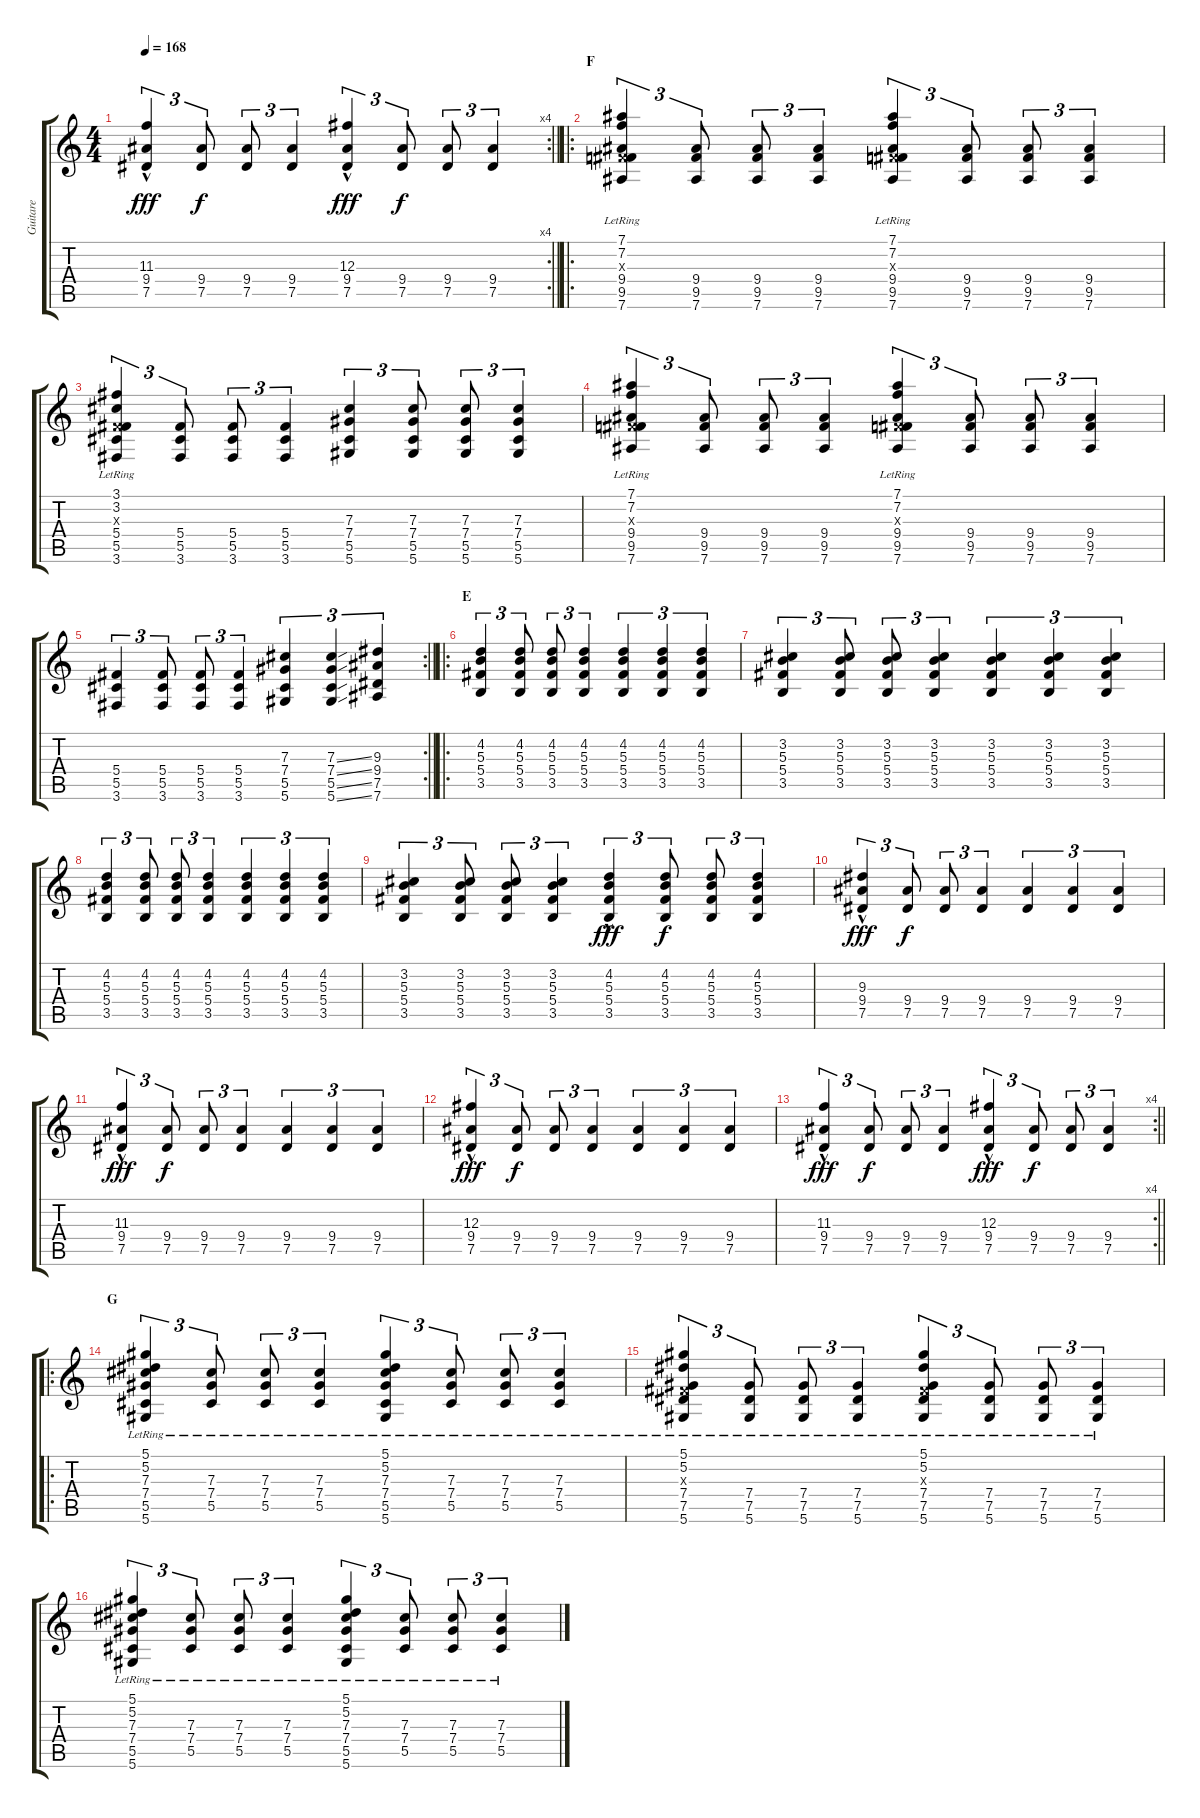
\track ("Guitare" "Guitare") {instrument distortionguitar}
\staff {score tabs}
\tuning (Eb4 Bb3 Gb3 Db3 Ab2 Eb2) {hide}
\rc 4
\ts (4 4)
\tempo 168
\clef g2
\barLineRight lightlight
\ks c
(11.3{hac} 9.4 7.5).4{tu (3 2) dy fff} (9.4 7.5).8{tu (3 2) dy f} (9.4 7.5).8{tu (3 2)} (9.4 7.5).4{tu (3 2)} (12.3{hac} 9.4 7.5).4{tu (3 2) dy fff} (9.4 7.5).8{tu (3 2) dy f} (9.4 7.5).8{tu (3 2)} (9.4 7.5).4{tu (3 2)} |
\ro
\section ("" "F")
(7.1{lr} 7.2{lr} 0.3{x} 9.4 9.5 7.6).4{tu (3 2)} (9.4 9.5 7.6).8{tu (3 2)} (9.4 9.5 7.6).8{tu (3 2)} (9.4 9.5 7.6).4{tu (3 2)} (7.1{lr} 7.2{lr} 0.3{x} 9.4 9.5 7.6).4{tu (3 2)} (9.4 9.5 7.6).8{tu (3 2)} (9.4 9.5 7.6).8{tu (3 2)} (9.4 9.5 7.6).4{tu (3 2)} |
(3.1{lr} 3.2{lr} 0.3{x} 5.4 5.5 3.6).4{tu (3 2)} (5.4 5.5 3.6).8{tu (3 2)} (5.4 5.5 3.6).8{tu (3 2)} (5.4 5.5 3.6).4{tu (3 2)} (7.3 7.4 5.5 5.6).4{tu (3 2)} (7.3 7.4 5.5 5.6).8{tu (3 2)} (7.3 7.4 5.5 5.6).8{tu (3 2)} (7.3 7.4 5.5 5.6).4{tu (3 2)} |
(7.1{lr} 7.2{lr} 0.3{x} 9.4 9.5 7.6).4{tu (3 2)} (9.4 9.5 7.6).8{tu (3 2)} (9.4 9.5 7.6).8{tu (3 2)} (9.4 9.5 7.6).4{tu (3 2)} (7.1{lr} 7.2{lr} 0.3{x} 9.4 9.5 7.6).4{tu (3 2)} (9.4 9.5 7.6).8{tu (3 2)} (9.4 9.5 7.6).8{tu (3 2)} (9.4 9.5 7.6).4{tu (3 2)} |
\rc 2
\barLineRight lightlight
(5.4 5.5 3.6).4{tu (3 2)} (5.4 5.5 3.6).8{tu (3 2)} (5.4 5.5 3.6).8{tu (3 2)} (5.4 5.5 3.6).4{tu (3 2)} (7.3 7.4 5.5 5.6).4{tu (3 2)} (7.3{ss} 7.4{ss} 5.5{ss} 5.6{ss}).4{tu (3 2)} (9.3 9.4 7.5 7.6).4{tu (3 2)} |
\ro
\section ("" "E")
(4.2 5.3 5.4 3.5).4{tu (3 2)} (4.2 5.3 5.4 3.5).8{tu (3 2)} (4.2 5.3 5.4 3.5).8{tu (3 2)} (4.2 5.3 5.4 3.5).4{tu (3 2)} (4.2 5.3 5.4 3.5).4{tu (3 2)} (4.2 5.3 5.4 3.5).4{tu (3 2)} (4.2 5.3 5.4 3.5).4{tu (3 2)} |
(3.2 5.3 5.4 3.5).4{tu (3 2)} (3.2 5.3 5.4 3.5).8{tu (3 2)} (3.2 5.3 5.4 3.5).8{tu (3 2)} (3.2 5.3 5.4 3.5).4{tu (3 2)} (3.2 5.3 5.4 3.5).4{tu (3 2)} (3.2 5.3 5.4 3.5).4{tu (3 2)} (3.2 5.3 5.4 3.5).4{tu (3 2)} |
(4.2 5.3 5.4 3.5).4{tu (3 2)} (4.2 5.3 5.4 3.5).8{tu (3 2)} (4.2 5.3 5.4 3.5).8{tu (3 2)} (4.2 5.3 5.4 3.5).4{tu (3 2)} (4.2 5.3 5.4 3.5).4{tu (3 2)} (4.2 5.3 5.4 3.5).4{tu (3 2)} (4.2 5.3 5.4 3.5).4{tu (3 2)} |
(3.2 5.3 5.4 3.5).4{tu (3 2)} (3.2 5.3 5.4 3.5).8{tu (3 2)} (3.2 5.3 5.4 3.5).8{tu (3 2)} (3.2 5.3 5.4 3.5).4{tu (3 2)} (4.2{hac} 5.3 5.4 3.5).4{tu (3 2) dy fff} (4.2 5.3 5.4 3.5).8{tu (3 2) dy f} (4.2 5.3 5.4 3.5).8{tu (3 2)} (4.2 5.3 5.4 3.5).4{tu (3 2)} |
(9.3{hac} 9.4 7.5).4{tu (3 2) dy fff} (9.4 7.5).8{tu (3 2) dy f} (9.4 7.5).8{tu (3 2)} (9.4 7.5).4{tu (3 2)} (9.4 7.5).4{tu (3 2)} (9.4 7.5).4{tu (3 2)} (9.4 7.5).4{tu (3 2)} |
(11.3{hac} 9.4 7.5).4{tu (3 2) dy fff} (9.4 7.5).8{tu (3 2) dy f} (9.4 7.5).8{tu (3 2)} (9.4 7.5).4{tu (3 2)} (9.4 7.5).4{tu (3 2)} (9.4 7.5).4{tu (3 2)} (9.4 7.5).4{tu (3 2)} |
(12.3{hac} 9.4 7.5).4{tu (3 2) dy fff} (9.4 7.5).8{tu (3 2) dy f} (9.4 7.5).8{tu (3 2)} (9.4 7.5).4{tu (3 2)} (9.4 7.5).4{tu (3 2)} (9.4 7.5).4{tu (3 2)} (9.4 7.5).4{tu (3 2)} |
\rc 4
\barLineRight lightlight
(11.3{hac} 9.4 7.5).4{tu (3 2) dy fff} (9.4 7.5).8{tu (3 2) dy f} (9.4 7.5).8{tu (3 2)} (9.4 7.5).4{tu (3 2)} (12.3{hac} 9.4 7.5).4{tu (3 2) dy fff} (9.4 7.5).8{tu (3 2) dy f} (9.4 7.5).8{tu (3 2)} (9.4 7.5).4{tu (3 2)} |
\ro
\section ("" "G")
(5.1{lr} 5.2{lr} 7.3{lr} 7.4{lr} 5.5{lr} 5.6{lr}).4{tu (3 2)} (7.3{lr} 7.4{lr} 5.5{lr}).8{tu (3 2)} (7.3{lr} 7.4{lr} 5.5{lr}).8{tu (3 2)} (7.3{lr} 7.4{lr} 5.5{lr}).4{tu (3 2)} (5.1{lr} 5.2{lr} 7.3{lr} 7.4{lr} 5.5{lr} 5.6{lr}).4{tu (3 2)} (7.3{lr} 7.4{lr} 5.5{lr}).8{tu (3 2)} (7.3{lr} 7.4{lr} 5.5{lr}).8{tu (3 2)} (7.3{lr} 7.4{lr} 5.5{lr}).4{tu (3 2)} |
(5.1{lr} 5.2{lr} 0.3{x} 7.4{lr} 7.5{lr} 5.6{lr}).4{tu (3 2)} (7.4{lr} 7.5{lr} 5.6{lr}).8{tu (3 2)} (7.4{lr} 7.5{lr} 5.6{lr}).8{tu (3 2)} (7.4{lr} 7.5{lr} 5.6{lr}).4{tu (3 2)} (5.1{lr} 5.2{lr} 0.3{x} 7.4{lr} 7.5{lr} 5.6{lr}).4{tu (3 2)} (7.4{lr} 7.5{lr} 5.6{lr}).8{tu (3 2)} (7.4{lr} 7.5{lr} 5.6{lr}).8{tu (3 2)} (7.4{lr} 7.5{lr} 5.6{lr}).4{tu (3 2)} |
(5.1{lr} 5.2{lr} 7.3{lr} 7.4{lr} 5.5{lr} 5.6{lr}).4{tu (3 2)} (7.3{lr} 7.4{lr} 5.5{lr}).8{tu (3 2)} (7.3{lr} 7.4{lr} 5.5{lr}).8{tu (3 2)} (7.3{lr} 7.4{lr} 5.5{lr}).4{tu (3 2)} (5.1{lr} 5.2{lr} 7.3{lr} 7.4{lr} 5.5{lr} 5.6{lr}).4{tu (3 2)} (7.3{lr} 7.4{lr} 5.5{lr}).8{tu (3 2)} (7.3{lr} 7.4{lr} 5.5{lr}).8{tu (3 2)} (7.3{lr} 7.4{lr} 5.5{lr}).4{tu (3 2)}
